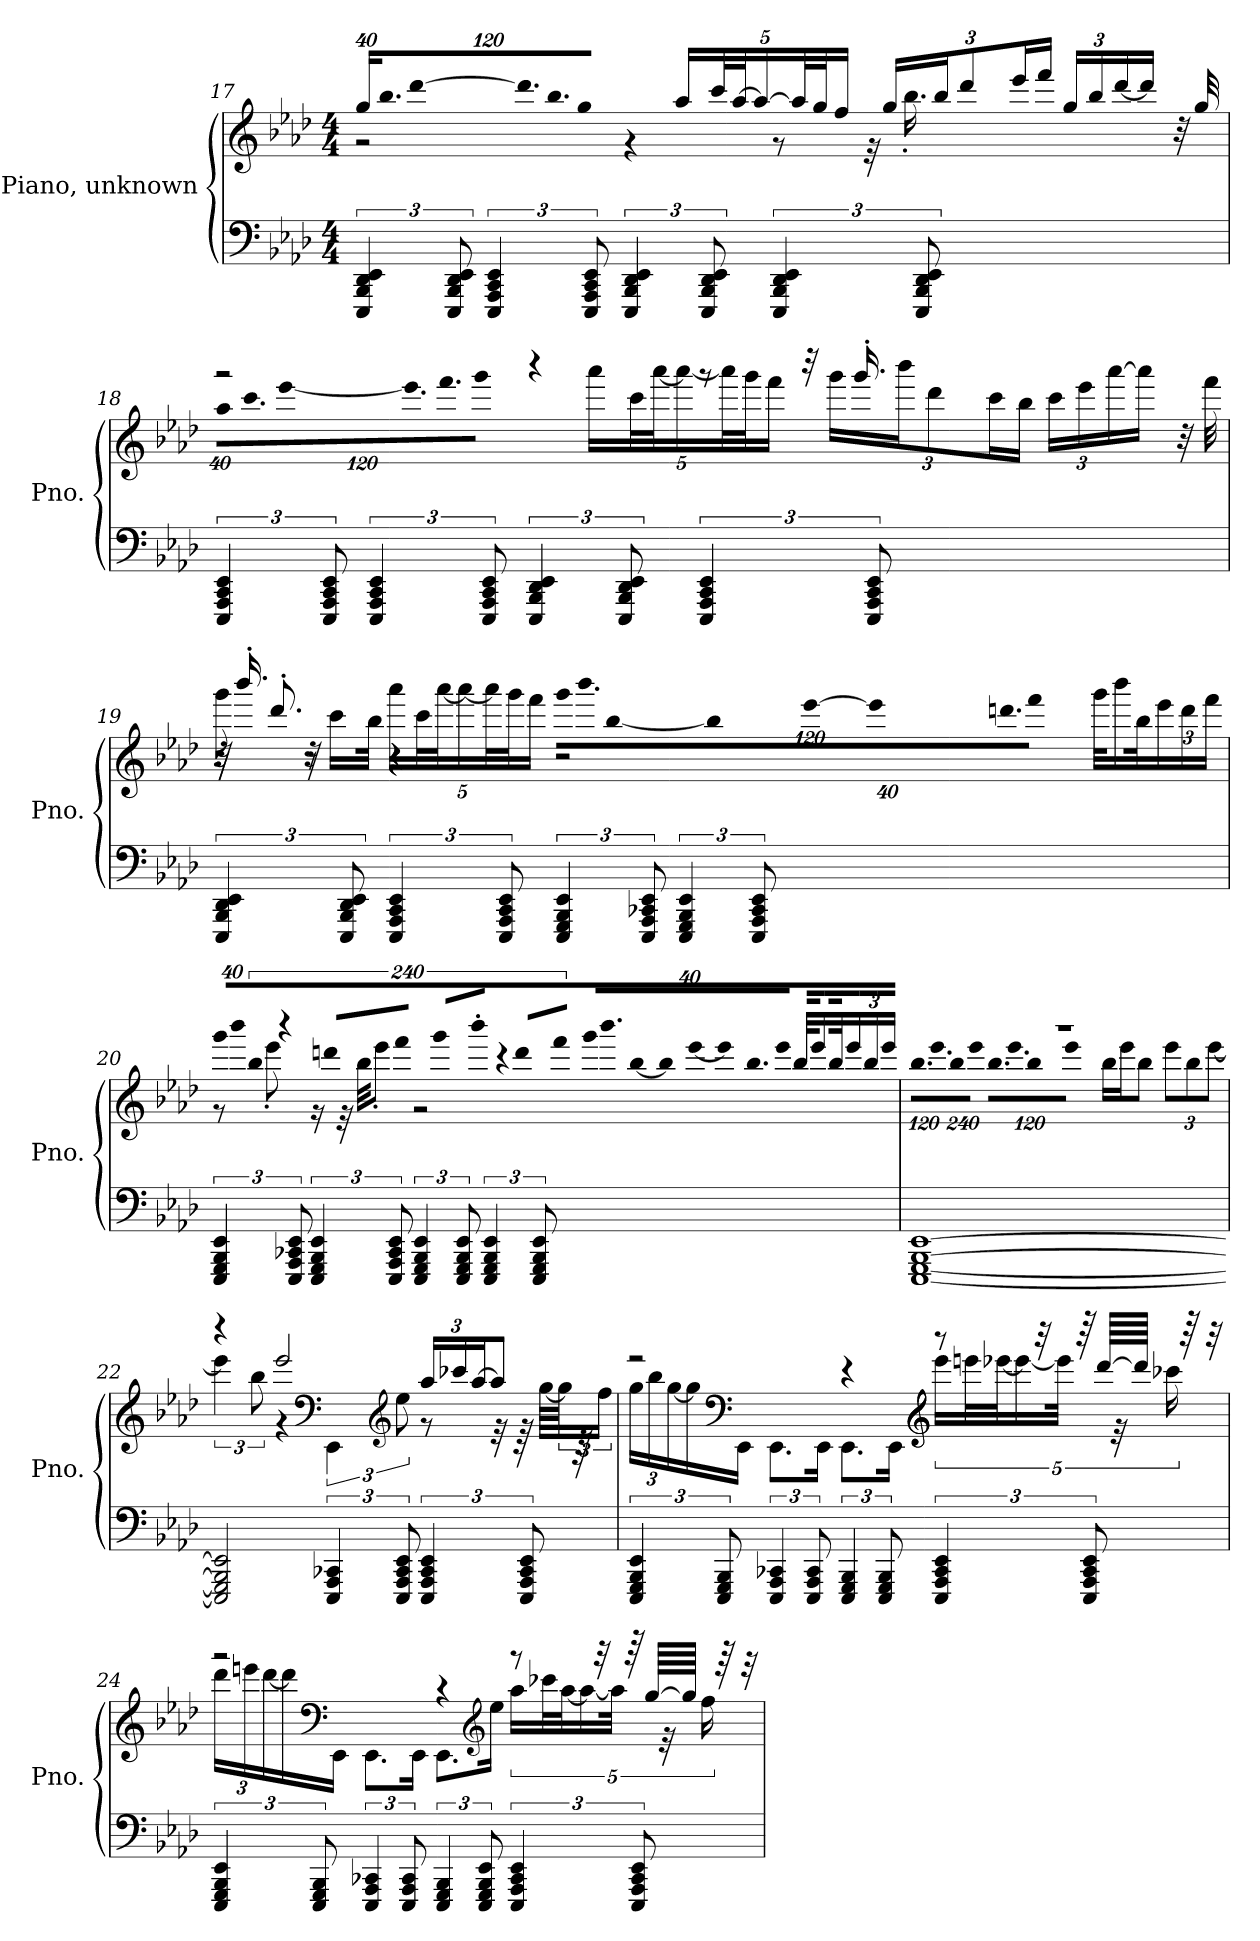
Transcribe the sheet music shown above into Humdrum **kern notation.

**kern	**kern
*part1	*part1
*staff2	*staff1
*I"Piano, unknown	*
*I'Pno.	*
!!LO:LB:g=z
*clefF4	*clefG2
*k[b-e-a-d-]	*k[b-e-a-d-]
*M4/4	*M4/4
*	*Xbrackettup
=17	=17
!	!LO:N:vis=32
*	*^
6EEE-/ 6BBB-/ 6DD-/ 6EE-/	640%23gg/LLL	2r
!	!LO:N:vis=32.	!
.	1920%103bb-/	.
!	!LO:N:vis=64	!
.	[960%17ddd-/K	.
!	!LO:N:vis=32.	!
.	1920%103ddd-/]	.
!	!LO:N:vis=32.	!
.	1920%103bb-/	.
12EEE-/ 12BBB-/ 12DD-/ 12EE-/	.	.
!	!LO:N:vis=32	!
.	640%23gg/JJJ	.
6EEE-/ 6AAA-/ 6CC/ 6EE-/	.	.
.	20aa-/LL	.
.	40ccc/L	.
.	[40aa-/J	.
.	20aa-/_	.
.	40aa-/L]	.
12EEE-/ 12AAA-/ 12CC/ 12EE-/	.	.
.	40gg/J	.
.	20ff/JJ	.
6EEE-/ 6BBB-/ 6DD-/ 6EE-/	.	4r
.	24gg/LL	.
.	24bb-/J	.
.	12ddd-/	.
12EEE-/ 12BBB-/ 12DD-/ 12EE-/	.	.
.	24eee-/L	.
.	24fff/JJ	.
6EEE-/ 6BBB-/ 6DD-/ 6EE-/	.	8r
.	24gg/LL	.
.	24bb-/	.
.	[24ddd-/	.
.	.	32r
.	16ddd-/JJ]	.
.	.	16.bb-'\
12EEE-/ 12BBB-/ 12DD-/ 12EE-/	.	.
.	32r	.
.	32gg/	.
1920ryy	.	1920ryy
!!LO:LB:g=z	!!
=18	=18	=18
!	!	!LO:N:vis=32
6EEE-/ 6AAA-/ 6CC/ 6EE-/	2r	640%23aa-\LLL
!	!	!LO:N:vis=32.
.	.	1920%103ccc\
!	!	!LO:N:vis=64
.	.	[960%17eee-\K
!	!	!LO:N:vis=32.
.	.	1920%103eee-\]
!	!	!LO:N:vis=32.
.	.	1920%103fff\
12EEE-/ 12AAA-/ 12CC/ 12EE-/	.	.
!	!	!LO:N:vis=32
.	.	640%23ggg\JJJ
6EEE-/ 6AAA-/ 6CC/ 6EE-/	.	.
.	.	20aaa-\LL
.	.	40ccc\L
.	.	[40aaa-\J
.	.	20aaa-\_
.	.	40aaa-\L]
12EEE-/ 12AAA-/ 12CC/ 12EE-/	.	.
.	.	40ggg\J
.	.	20fff\JJ
6EEE-/ 6BBB-/ 6DD-/ 6EE-/	4r	.
.	.	24ggg\LL
.	.	24bbb-\J
.	.	12ddd-\
12EEE-/ 12BBB-/ 12DD-/ 12EE-/	.	.
.	.	24ccc\L
.	.	24bb-\JJ
6EEE-/ 6AAA-/ 6CC/ 6EE-/	8r	.
.	.	24ccc\LL
.	.	24eee-\
.	.	[24aaa-\
.	32r	.
.	.	16aaa-\JJ]
.	16.ggg'/	.
12EEE-/ 12AAA-/ 12CC/ 12EE-/	.	.
.	.	32r
.	.	32fff\
1920ryy	1920ryy	.
!!LO:LB:g=z
=19	=19	=19
*	*	*^
6EEE-/ 6BBB-/ 6DD-/ 6EE-/	32r	8ggg'\	16r
.	16.bbb-'/	.	.
.	.	.	8.ddd-'/
.	8r	32r	.
.	.	16ccc\LL	.
12EEE-/ 12BBB-/ 12DD-/ 12EE-/	.	.	.
.	.	32bb-\JJk	.
6EEE-/ 6AAA-/ 6CC/ 6EE-/	4r	20aaa-\LL	4r
.	.	40ccc\L	.
.	.	[40aaa-\J	.
.	.	20aaa-\_	.
.	.	40aaa-\L]	.
12EEE-/ 12AAA-/ 12CC/ 12EE-/	.	.	.
.	.	40ggg\J	.
.	.	20fff\JJ	.
!	!	!LO:N:vis=32	!
6EEE-/ 6GGG/ 6BBB-/ 6EE-/	2r	640%23ggg\LLL	2r
!	!	!LO:N:vis=32.	!
.	.	1920%103bbb-\	.
!	!	!LO:N:vis=64	!
.	.	[960%17bb-\L	.
!	!	!LO:N:vis=64	!
.	.	960%17bb-\]	.
!	!	!LO:N:vis=64	!
.	.	[960%17eee-\	.
!	!	!LO:N:vis=64	!
.	.	960%17eee-\J]	.
.	.	1920ryy	.
!	!	!LO:N:vis=32.	!
.	.	1920%103dddn\	.
12EEE-/ 12AAA-/ 12CC-X/ 12EE-/	.	.	.
!	!	!LO:N:vis=32	!
.	.	640%23fff\JJJ	.
6EEE-/ 6GGG/ 6BBB-/ 6EE-/	.	.	.
.	.	32ggg\KLL	.
.	.	16bbb-\	.
.	.	32bb-\K	.
.	.	24eee-\	.
12EEE-/ 12AAA-/ 12CC-/ 12EE-/	.	.	.
.	.	24ddd\	.
.	.	24fff\JJ	.
1920ryy	1920ryy	.	1920ryy
*	*v	*v	*v
!!LO:LB:g=z
=20	=20
*	*brackettup
*	*^
*	*	*^
!	!LO:N:vis=32	!	!
*	*	*v	*v
6EEE-/ 6GGG/ 6BBB-/ 6EE-/	640%23ggg/LLL	8r
!	!LO:N:vis=32	!
.	640%23bbb-/J	.
!	!LO:N:vis=16	!
.	1920%137bb-/JJ	.
.	.	8eee-'\
!	!LO:N:vis=32	!
.	640%23r	.
12EEE-/ 12AAA-/ 12CC-X/ 12EE-/	.	.
!	!LO:N:vis=32	!
.	640%23dddn/LLL	.
!	!LO:N:vis=32	!
.	640%23fff/JJJ	.
6EEE-/ 6GGG/ 6BBB-/ 6EE-/	.	16r
!	!LO:N:vis=32	!
.	640%23ggg/KLL	.
!	!LO:N:vis=16	!
.	1920%137bbb-'/JJ	.
.	.	32r
.	.	32bb-\KKL
!	!LO:N:vis=16	!
.	1920%137r	.
.	.	8eee-'\J
12EEE-/ 12AAA-/ 12CC-/ 12EE-/	.	.
!	!LO:N:vis=32	!
.	640%23ddd/LLL	.
!	!LO:N:vis=32	!
.	640%23fff/JJJ	.
6EEE-/ 6GGG/ 6BBB-/ 6EE-/	.	2r
*	*Xbrackettup	*
!	!LO:N:vis=32	!
.	640%23ggg/LLL	.
!	!LO:N:vis=32.	!
.	1920%103bbb-/	.
!	!LO:N:vis=64	!
.	[960%17bb-/L	.
!	!LO:N:vis=64	!
.	960%17bb-/]	.
!	!LO:N:vis=64	!
.	[960%17eee-/	.
!	!LO:N:vis=64	!
.	960%17eee-/J]	.
!	!LO:N:vis=32.	!
.	1920%103bb-/	.
12EEE-/ 12GGG/ 12BBB-/ 12EE-/	.	.
!	!LO:N:vis=32	!
.	640%23eee-/JJJ	.
6EEE-/ 6GGG/ 6BBB-/ 6EE-/	.	.
.	32bb-/KLL	.
.	16eee-/	.
.	32bb-/K	.
.	24eee-/	.
12EEE-/ 12GGG/ 12BBB-/ 12EE-/	.	.
.	24bb-/	.
.	24eee-/JJ	.
640ryy	.	640ryy
!!LO:LB:g=z	!!
=21	=21	=21
!	!	!LO:N:vis=32.
[1EEE- [1GGG [1BBB- [1EE-	1r	1920%103bb-\LLL
!	!	!LO:N:vis=32.
.	.	1920%103eee-\J
!	!	!LO:N:vis=16
.	.	1920%137bb-\
!	!	!LO:N:vis=16
.	.	1920%137eee-\JJ
!	!	!LO:N:vis=32.
.	.	1920%103bb-\LLL
!	!	!LO:N:vis=32.
.	.	1920%103eee-\J
!	!	!LO:N:vis=16
.	.	1920%137bb-\
!	!	!LO:N:vis=16
.	.	1920%137eee-\JJ
.	.	16bb-\LL
.	.	16eee-\J
.	.	8bb-\J
.	.	12eee-\L
.	.	12bb-\
.	.	[12eee-\J
=22	=22	=22
*	*	*brackettup
2EEE-/] 2GGG/] 2BBB-/] 2EE-/]	4r	6eee-\]
.	.	12bb-\
.	2eee-/	4r
*	*clefF4	*
6EEE-/ 6AAA-/ 6CC-X/	.	6EE-\
*	*clefG2	*
12EEE-/ 12AAA-/ 12CC-/ 12EE-/	.	12ee-\
*	*Xbrackettup	*
6EEE-/ 6AAA-/ 6CC-/ 6EE-/	24aa-/LL	8r
.	24ccc-X/	.
.	[24aa-/J	.
.	8aa-/J]	32r
.	.	64r
12EEE-/ 12AAA-/ 12CC-/ 12EE-/	.	.
.	.	[64gg\LLLL
*	*	*brackettup
.	.	96gg\JJJJ]
.	.	96r
.	.	24ff\
!!LO:PB:g=z	!!
=23	=23	=23
*	*	*Xbrackettup
6EEE-/ 6GGG/ 6BBB-/ 6EE-/	2r	24gg\LL
.	.	24bb-\
.	.	[24gg\
.	.	16gg\]
12EEE-/ 12GGG/ 12BBB-/	.	.
*	*clefF4	*
.	.	16EE-\JJ
6EEE-/ 6AAA-/ 6CC-X/	.	8.EE-\L
12EEE-/ 12AAA-/ 12CC-/	.	.
.	.	16EE-\Jk
6EEE-/ 6GGG/ 6BBB-/	4r	8.EE-\L
12EEE-/ 12GGG/ 12BBB-/	.	.
.	.	16EE-\Jk
*	*clefG2	*
*	*	*brackettup
6EEE-/ 6AAA-/ 6CC-/ 6EE-/	8r	20eee-\LL
.	.	40eeen\L
.	.	[40eee-X\J
.	.	20eee-\_
.	32r	.
.	.	40eee-\JJk]
.	64r	.
12EEE-/ 12AAA-/ 12CC-/ 12EE-/	.	.
.	[64ddd-/LLLL	.
.	.	40r
.	64ddd-/JJJJ]	.
.	.	20ccc-X\
.	64r	.
.	32r	.
!!LO:LB:g=z	!!
=24	=24	=24
*	*	*Xbrackettup
6EEE-/ 6GGG/ 6BBB-/ 6EE-/	2r	24ddd-\LL
.	.	24eeen\
.	.	[24ddd-\
.	.	16ddd-\]
12EEE-/ 12GGG/ 12BBB-/	.	.
*	*clefF4	*
.	.	16EE-\JJ
6EEE-/ 6AAA-/ 6CC-X/	.	8.EE-\L
12EEE-/ 12AAA-/ 12CC-/	.	.
.	.	16EE-\Jk
6EEE-/ 6GGG/ 6BBB-/	4r	8.EE-\L
12EEE-/ 12GGG/ 12BBB-/ 12EE-/	.	.
*	*clefG2	*
.	.	16ee-\Jk
*	*	*brackettup
6EEE-/ 6AAA-/ 6CC-/ 6EE-/	8r	20aa-\LL
.	.	40ccc-X\L
.	.	[40aa-\J
.	.	20aa-\_
.	32r	.
.	.	40aa-\JJk]
.	64r	.
12EEE-/ 12AAA-/ 12CC-/ 12EE-/	.	.
.	[64gg/LLLL	.
.	.	40r
.	64gg/JJJJ]	.
.	.	20ff\
.	64r	.
.	32r	.
*	*v	*v
=	=
*-	*-
